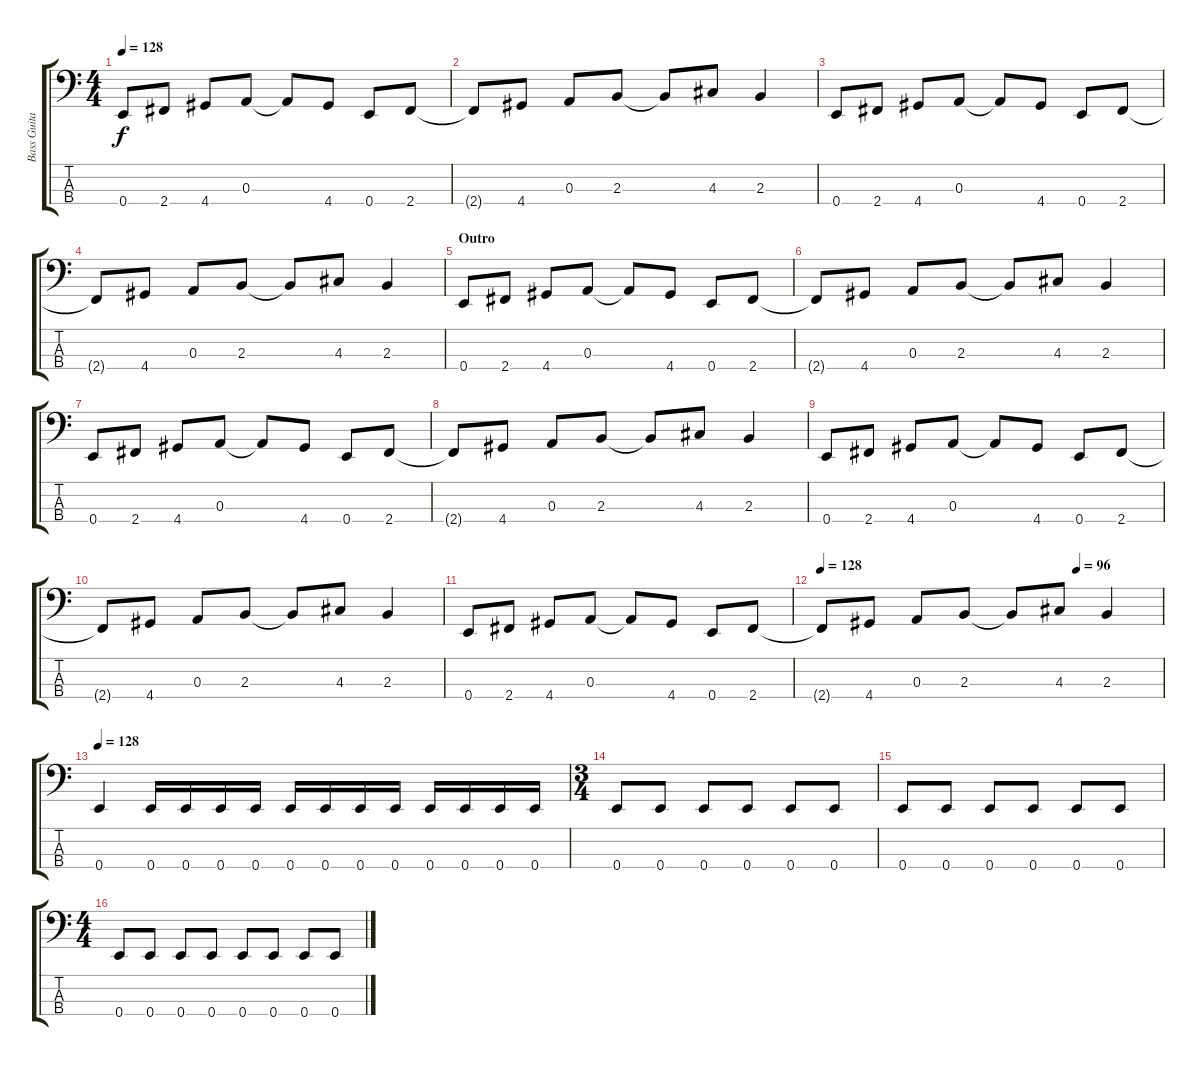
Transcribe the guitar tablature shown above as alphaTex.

\track ("Bass Guitar" "Bass Guita") {instrument electricbasspick}
\staff {score tabs}
\tuning (G2 D2 A1 E1) {hide}
\ts (4 4)
\tempo 128
\clef f4
\ks c
0.4.8{dy f} 2.4.8 4.4.8 0.3.8 0.3{t}.8 4.4.8 0.4.8 2.4.8 |
2.4{t}.8 4.4.8 0.3.8 2.3.8 2.3{t}.8 4.3.8 2.3.4 |
0.4.8 2.4.8 4.4.8 0.3.8 0.3{t}.8 4.4.8 0.4.8 2.4.8 |
2.4{t}.8 4.4.8 0.3.8 2.3.8 2.3{t}.8 4.3.8 2.3.4 |
\section ("" "Outro")
0.4.8 2.4.8 4.4.8 0.3.8 0.3{t}.8 4.4.8 0.4.8 2.4.8 |
2.4{t}.8 4.4.8 0.3.8 2.3.8 2.3{t}.8 4.3.8 2.3.4 |
0.4.8 2.4.8 4.4.8 0.3.8 0.3{t}.8 4.4.8 0.4.8 2.4.8 |
2.4{t}.8 4.4.8 0.3.8 2.3.8 2.3{t}.8 4.3.8 2.3.4 |
0.4.8 2.4.8 4.4.8 0.3.8 0.3{t}.8 4.4.8 0.4.8 2.4.8 |
2.4{t}.8 4.4.8 0.3.8 2.3.8 2.3{t}.8 4.3.8 2.3.4 |
0.4.8 2.4.8 4.4.8 0.3.8 0.3{t}.8 4.4.8 0.4.8 2.4.8 |
\tempo 128
\tempo (96 0.75)
2.4{t}.8 4.4.8 0.3.8 2.3.8 2.3{t}.8 4.3.8 2.3.4 |
\tempo 128
0.4.4 0.4.16 0.4.16 0.4.16 0.4.16 0.4.16 0.4.16 0.4.16 0.4.16 0.4.16 0.4.16 0.4.16 0.4.16 |
\ts (3 4)
0.4.8 0.4.8 0.4.8 0.4.8 0.4.8 0.4.8 |
0.4.8 0.4.8 0.4.8 0.4.8 0.4.8 0.4.8 |
\ts (4 4)
0.4.8 0.4.8 0.4.8 0.4.8 0.4.8 0.4.8 0.4.8 0.4.8
